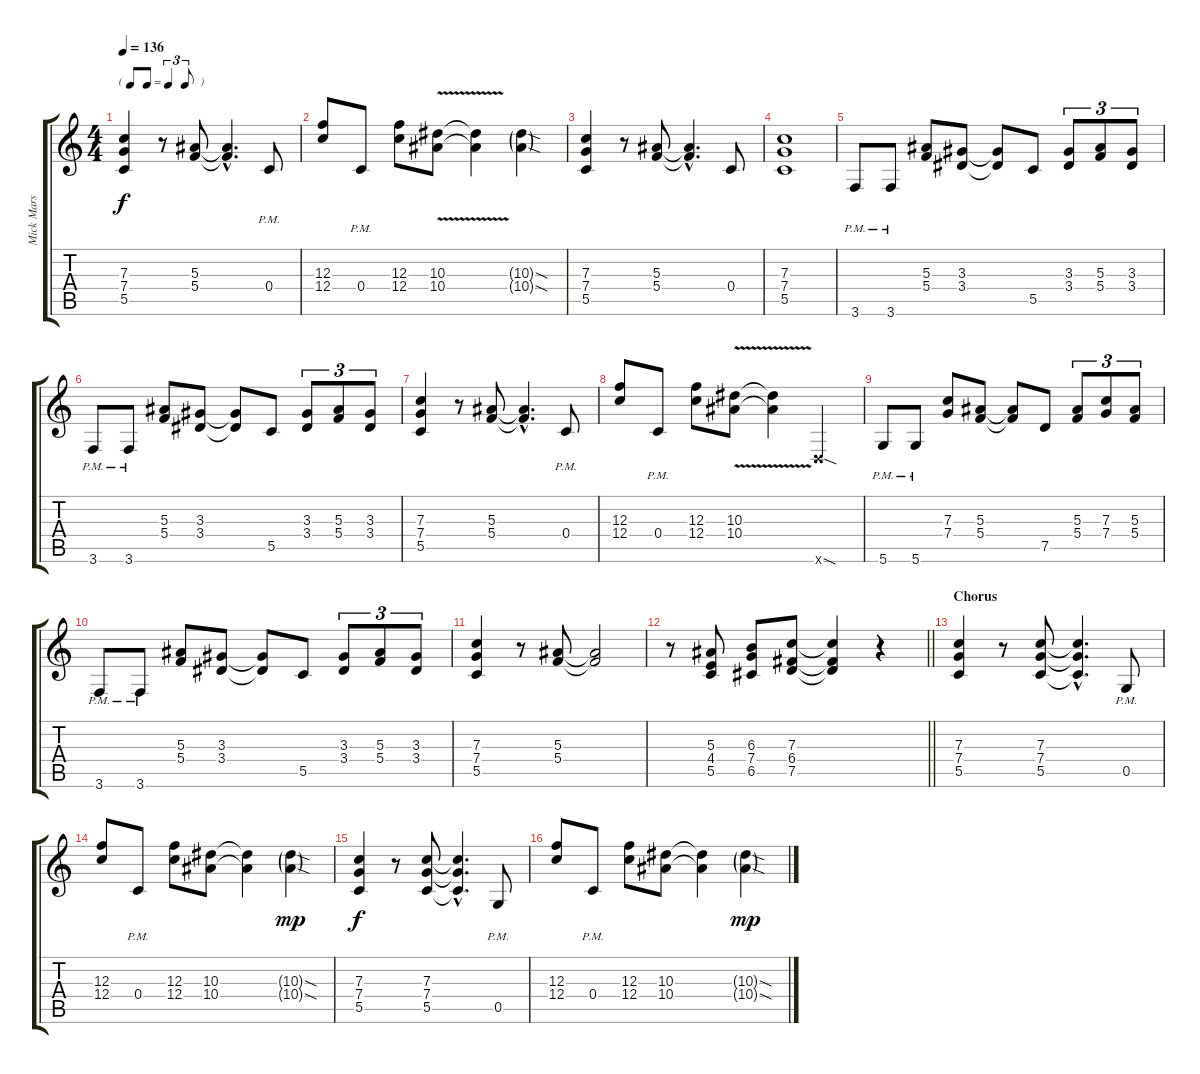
\track ("Mick Mars" "Mick Mars") {instrument distortionguitar}
\staff {score tabs}
\tuning (D4 A3 F3 C3 G2 D2) {hide}
\ts (4 4)
\tf triplet8th
\tempo 136
\clef g2
\ks c
(7.3 7.4 5.5).4{dy f} r.8 (5.3 5.4).8 (5.3{hac t} 5.4{hac t}).4{d} 0.4{pm}.8 |
(12.3 12.4).8 0.4{pm}.8 (12.3 12.4).8 (10.3{v} 10.4{v}).8 (10.3{t} 10.4{t}).4 (10.3{sod g} 10.4{sod g}).4 |
(7.3 7.4 5.5).4 r.8 (5.3 5.4).8 (5.3{hac t} 5.4{hac t}).4{d} 0.4.8 |
(7.3 7.4 5.5).1 |
3.6{pm}.8 3.6{pm}.8 (5.3 5.4).8 (3.3 3.4).8 (3.3{t} 3.4{t}).8 5.5.8 (3.3 3.4).8{tu (3 2)} (5.3 5.4).8{tu (3 2)} (3.3 3.4).8{tu (3 2)} |
3.6{pm}.8 3.6{pm}.8 (5.3 5.4).8 (3.3 3.4).8 (3.3{t} 3.4{t}).8 5.5.8 (3.3 3.4).8{tu (3 2)} (5.3 5.4).8{tu (3 2)} (3.3 3.4).8{tu (3 2)} |
(7.3 7.4 5.5).4 r.8 (5.3 5.4).8 (5.3{hac t} 5.4{hac t}).4{d} 0.4{pm}.8 |
(12.3 12.4).8 0.4{pm}.8 (12.3 12.4).8 (10.3{v} 10.4{v}).8 (10.3{t} 10.4{t}).4 0.6{sod x}.4 |
5.6{pm}.8 5.6{pm}.8 (7.3 7.4).8 (5.3 5.4).8 (5.3{t} 5.4{t}).8 7.5.8 (5.3 5.4).8{tu (3 2)} (7.3 7.4).8{tu (3 2)} (5.3 5.4).8{tu (3 2)} |
3.6{pm}.8 3.6{pm}.8 (5.3 5.4).8 (3.3 3.4).8 (3.3{t} 3.4{t}).8 5.5.8 (3.3 3.4).8{tu (3 2)} (5.3 5.4).8{tu (3 2)} (3.3 3.4).8{tu (3 2)} |
(7.3 7.4 5.5).4 r.8 (5.3 5.4).8 (5.3{t} 5.4{t}).2 |
\barLineRight lightlight
r.8 (5.3 4.4 5.5).8 (6.3 7.4 6.5).8 (7.3 6.4 7.5).8 (7.3{t} 6.4{t} 7.5{t}).4 r.4 |
\section ("" "Chorus")
(7.3 7.4 5.5).4 r.8 (7.3 7.4 5.5).8 (7.3{hac t} 7.4{hac t} 5.5{hac t}).4{d} 0.5{pm}.8 |
(12.3 12.4).8 0.4{pm}.8 (12.3 12.4).8 (10.3 10.4).8 (10.3{t} 10.4{t}).4 (10.3{sod g} 10.4{sod g}).4{dy mp} |
(7.3 7.4 5.5).4{dy f} r.8 (7.3 7.4 5.5).8 (7.3{hac t} 7.4{hac t} 5.5{hac t}).4{d} 0.5{pm}.8 |
(12.3 12.4).8 0.4{pm}.8 (12.3 12.4).8 (10.3 10.4).8 (10.3{t} 10.4{t}).4 (10.3{sod g} 10.4{sod g}).4{dy mp}
